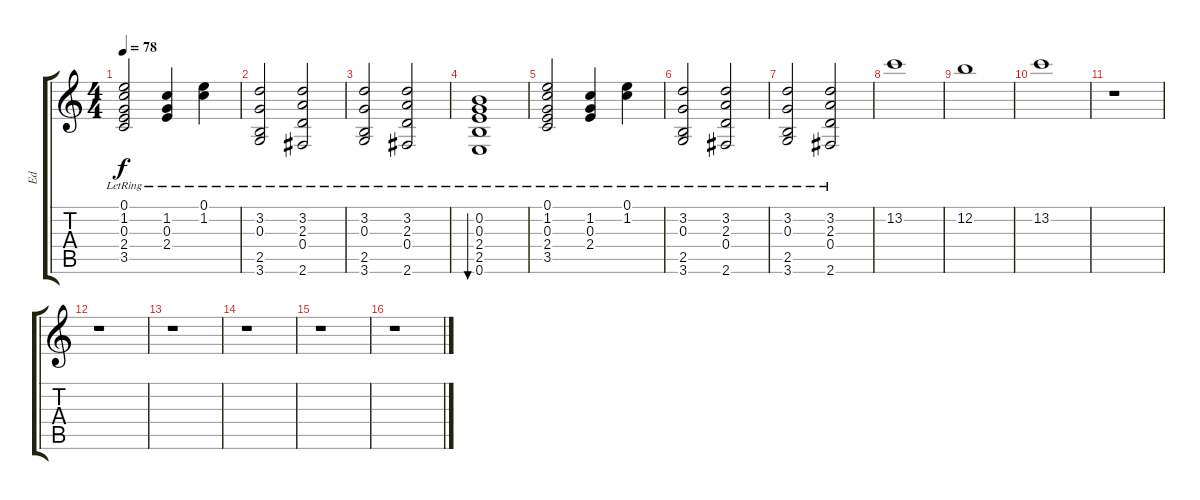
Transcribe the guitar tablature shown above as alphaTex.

\track ("Ed" "Ed") {instrument electricguitarclean}
\staff {score tabs}
\tuning (E4 B3 G3 D3 A2 E2) {hide}
\ts (4 4)
\tempo 78
\clef g2
\ks c
(0.1{lr} 1.2{lr} 0.3{lr} 2.4{lr} 3.5{lr}).2{dy f} (1.2{lr} 0.3{lr} 2.4{lr}).4 (0.1{lr} 1.2{lr}).4 |
(3.2{lr} 0.3{lr} 2.5{lr} 3.6{lr}).2 (3.2{lr} 2.3{lr} 0.4{lr} 2.6{lr}).2 |
(3.2{lr} 0.3{lr} 2.5{lr} 3.6{lr}).2 (3.2{lr} 2.3{lr} 0.4{lr} 2.6{lr}).2 |
(0.2{lr} 0.3{lr} 2.4{lr} 2.5{lr} 0.6{lr}).1{bu 240} |
(0.1{lr} 1.2{lr} 0.3{lr} 2.4{lr} 3.5{lr}).2 (1.2{lr} 0.3{lr} 2.4{lr}).4 (0.1{lr} 1.2{lr}).4 |
(3.2{lr} 0.3{lr} 2.5{lr} 3.6{lr}).2 (3.2{lr} 2.3{lr} 0.4{lr} 2.6{lr}).2 |
(3.2{lr} 0.3{lr} 2.5{lr} 3.6{lr}).2 (3.2{lr} 2.3{lr} 0.4{lr} 2.6{lr}).2 |
13.2.1 |
12.2.1 |
13.2.1 |
r.1 |
r.1 |
r.1 |
r.1 |
r.1 |
r.1
